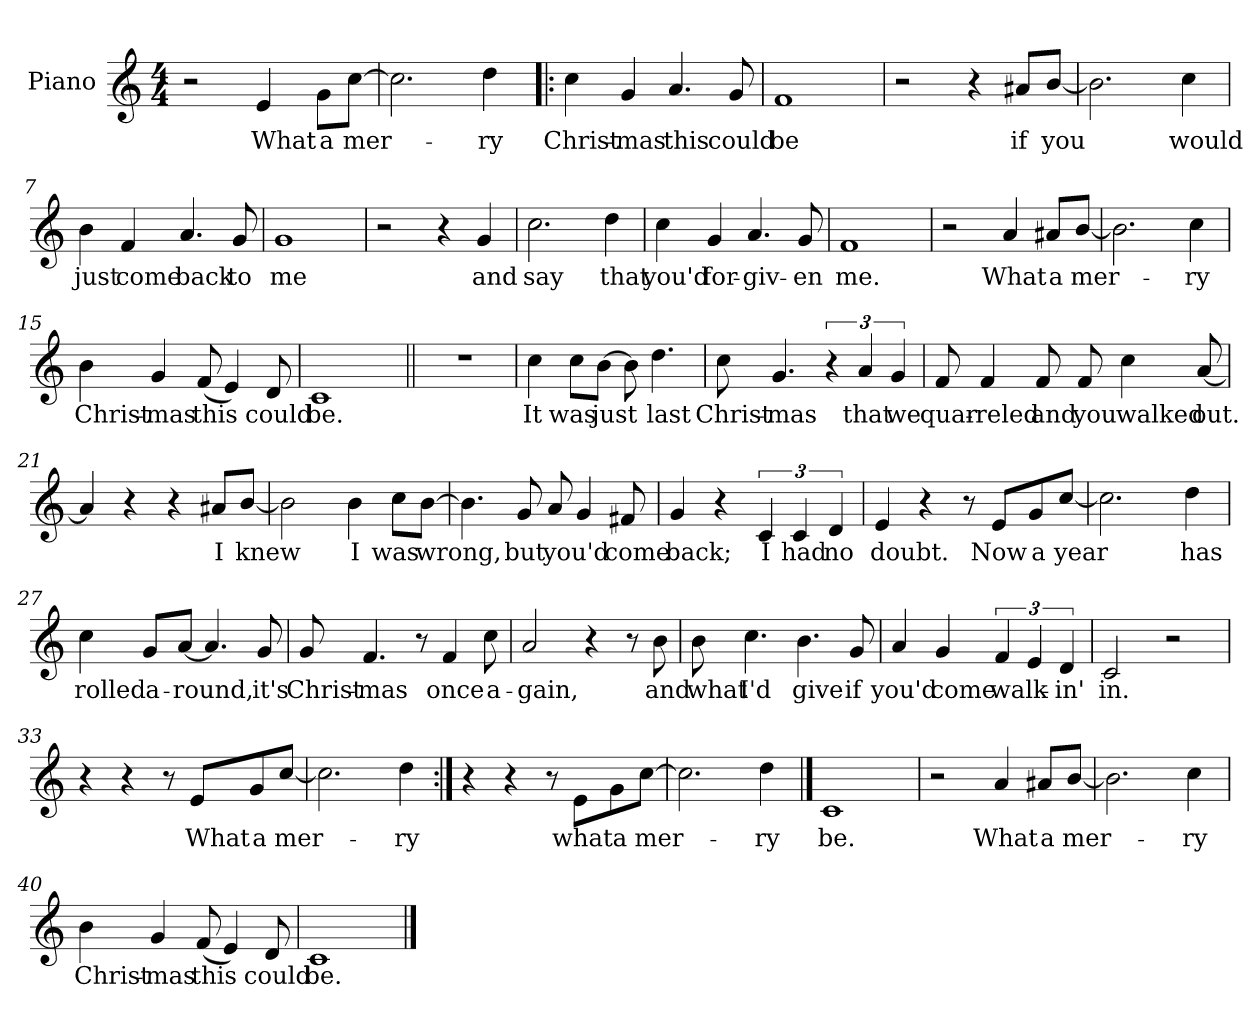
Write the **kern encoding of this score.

**kern	**text
*part1	*part1
*staff1	*staff1
*I"Piano	*
*I'Pno.	*
*clefG2	*
*k[]	*
*C:	*
*M4/4	*
=1	=1
2r	.
4e/	What
8g\L	a
[8cc\J	mer-
=2	=2
2.cc\]	.
4dd\	-ry
=3!|:	=3!|:
4cc\	Christ-
4g/	-mas
4.a/	this
8g/	could
=4	=4
1f	be
=5	=5
2r	.
4r	.
8a#X/L	if
[8b/J	you
=6	=6
2.b\]	.
4cc\	would
!!LO:LB:g=z
=7	=7
4b\	just
4f/	come
4.a/	back
8g/	to
=8	=8
1g	me
=9	=9
2r	.
4r	.
4g/	and
=10	=10
2.cc\	say
4dd\	that
=11	=11
4cc\	you'd
4g/	for-
4.a/	-giv-
8g/	-en
=12	=12
1f	me.
!!LO:LB:g=z
=13	=13
2r	.
4a/	What
8a#X/L	a
[8b/J	mer-
=14	=14
2.b\]	.
4cc\	-ry
=15	=15
4b\	Christ-
4g/	-mas
(8f/	this
4e/)	.
8d/	could
=16	=16
1c	be.
=17||	=17||
1r	.
=18	=18
4cc\	It
8cc\L	was
[8b\J	just
8b\]	.
4.dd\	last
!!LO:LB:g=z
=19	=19
8cc\	Christ-
4.g/	-mas
6r	.
6a/	that
6g/	we
=20	=20
8f/	quar-
4f/	-reled
8f/	and
8f/	you
4cc\	walked
[8a/	out.
=21	=21
4a/]	.
4r	.
4r	.
8a#X/L	I
[8b/J	knew
=22	=22
2b\]	.
4b\	I
8cc\L	was
[8b\J	wrong,
!!LO:LB:g=z
=23	=23
4.b\]	.
8g/	but
8a/	you'd
4g/	.
8f#X/	come
=24	=24
4g/	back;
4r	.
6c/	I
6c/	had
6d/	no
=25	=25
4e/	doubt.
4r	.
8r	.
8e/L	Now
8g/	a
[8cc/J	year
=26	=26
2.cc\]	.
4dd\	has
=27	=27
4cc\	rolled
8g/L	a-
[8a/J	-round,
4.a/]	.
8g/	it's
!!LO:LB:g=z
=28	=28
8g/	Christ-
4.f/	-mas
8r	.
4f/	once
8cc\	a-
=29	=29
2a/	-gain,
4r	.
8r	.
8b\	and
=30	=30
8b\	what
4.cc\	I'd
4.b\	give
8g/	if
=31	=31
4a/	you'd
4g/	come
6f/	walk-
6e/	.
6d/	-in'
!!LO:LB:g=z
=32	=32
2c/	in.
2r	.
=33	=33
4r	.
4r	.
8r	.
8e/L	What
8g/	a
[8cc/J	mer-
=34	=34
2.cc\]	.
4dd\	-ry
=35:|!	=35:|!
4r	.
4r	.
8r	.
8e\L	what
8g\	a
[8cc\J	mer-
=36	=36
2.cc\]	.
4dd\	-ry
==37	==37
1c	be.
!!LO:LB:g=z
=38	=38
2r	.
4a/	What
8a#X/L	a
[8b/J	mer-
=39	=39
2.b\]	.
4cc\	-ry
=40	=40
4b\	Christ-
4g/	-mas
(8f/	this
4e/)	.
8d/	could
=41	=41
1c	be.
==	==
*-	*-
